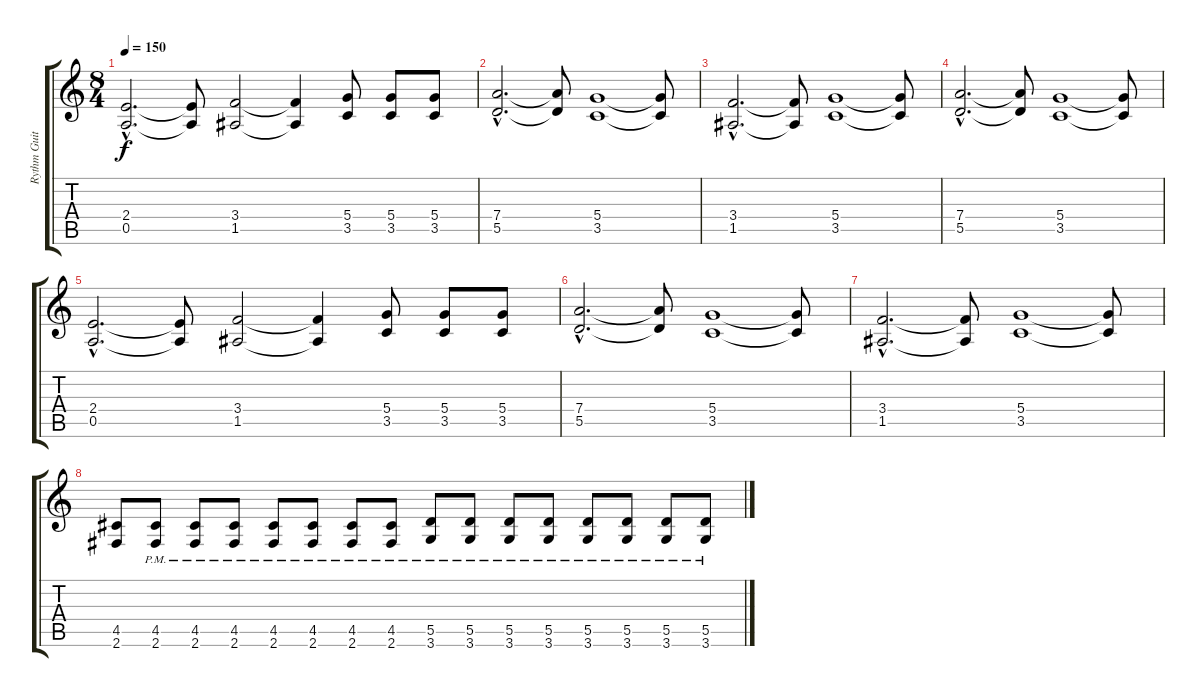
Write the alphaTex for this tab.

\track ("Rythm Guitar" "Rythm Guit") {instrument distortionguitar}
\staff {score tabs}
\tuning (E4 B3 G3 D3 A2 E2) {hide}
\ts (8 4)
\tempo 150
\clef g2
\ks c
(2.4{hac} 0.5{hac}).2{d dy f} (2.4{t} 0.5{t}).8 (3.4 1.5).2 (3.4{t} 1.5{t}).4 (5.4 3.5).8 (5.4 3.5).8 (5.4 3.5).8 |
(7.4{hac} 5.5{hac}).2{d} (7.4{t} 5.5{t}).8 (5.4 3.5).1 (5.4{t} 3.5{t}).8 |
(3.4{hac} 1.5{hac}).2{d} (3.4{t} 1.5{t}).8 (5.4 3.5).1 (5.4{t} 3.5{t}).8 |
(7.4{hac} 5.5{hac}).2{d} (7.4{t} 5.5{t}).8 (5.4 3.5).1 (5.4{t} 3.5{t}).8 |
(2.4{hac} 0.5{hac}).2{d} (2.4{t} 0.5{t}).8 (3.4 1.5).2 (3.4{t} 1.5{t}).4 (5.4 3.5).8 (5.4 3.5).8 (5.4 3.5).8 |
(7.4{hac} 5.5{hac}).2{d} (7.4{t} 5.5{t}).8 (5.4 3.5).1 (5.4{t} 3.5{t}).8 |
(3.4{hac} 1.5{hac}).2{d} (3.4{t} 1.5{t}).8 (5.4 3.5).1 (5.4{t} 3.5{t}).8 |
(4.5 2.6).8 (4.5{pm} 2.6{pm}).8 (4.5{pm} 2.6{pm}).8 (4.5{pm} 2.6{pm}).8 (4.5{pm} 2.6{pm}).8 (4.5{pm} 2.6{pm}).8 (4.5{pm} 2.6{pm}).8 (4.5{pm} 2.6{pm}).8 (5.5{pm} 3.6{pm}).8 (5.5{pm} 3.6{pm}).8 (5.5{pm} 3.6{pm}).8 (5.5{pm} 3.6{pm}).8 (5.5{pm} 3.6{pm}).8 (5.5{pm} 3.6{pm}).8 (5.5{pm} 3.6{pm}).8 (5.5{pm} 3.6{pm}).8
